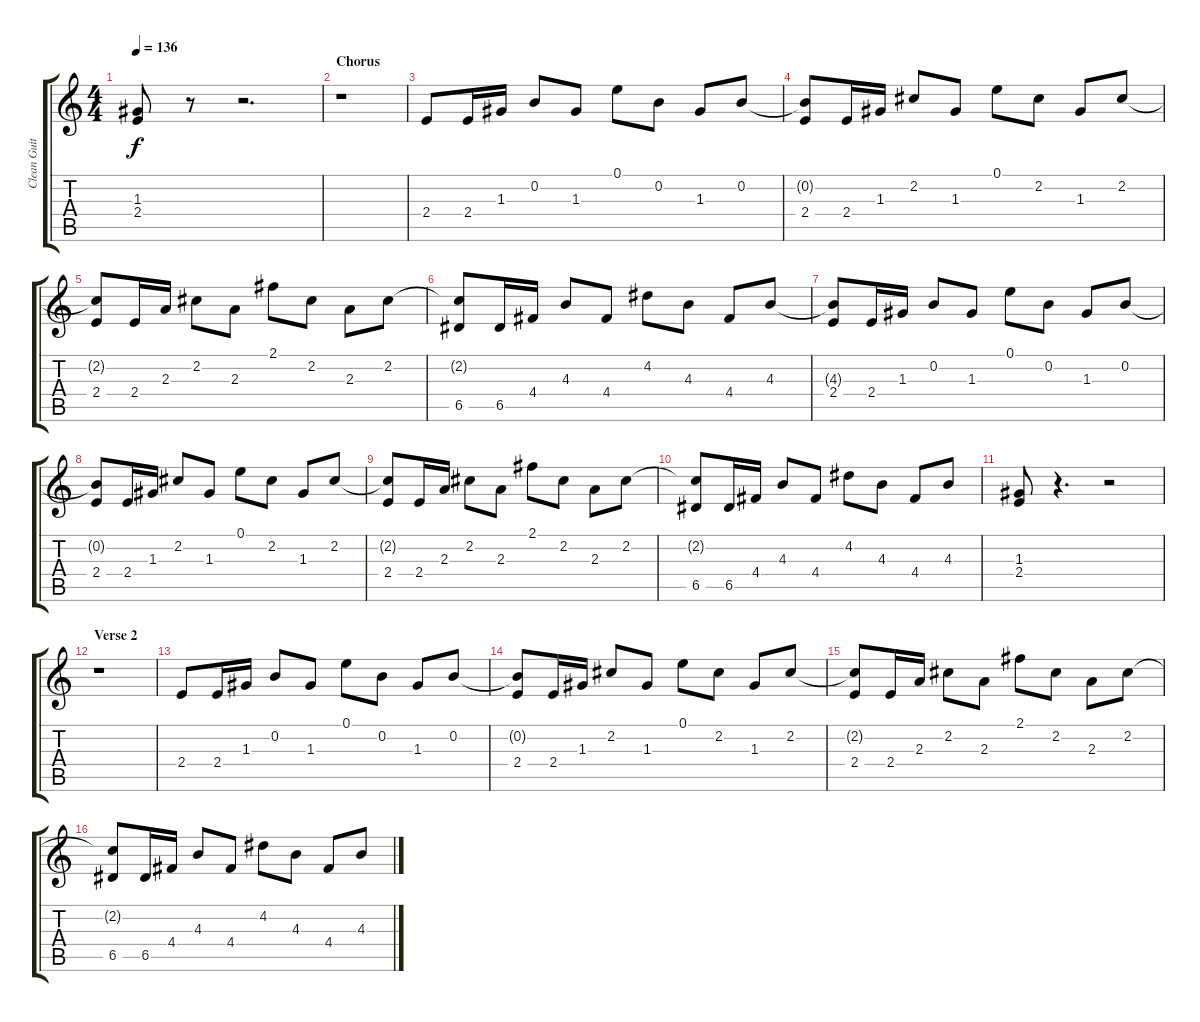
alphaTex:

\track ("Clean Guitar" "Clean Guit") {instrument electricguitarclean}
\staff {score tabs}
\tuning (E4 B3 G3 D3 A2 E2) {hide}
\ts (4 4)
\tempo 136
\clef g2
\ks c
(1.3 2.4).8{dy f} r.8 r.2{d} |
\section ("" "Chorus")
r.1 |
2.4.8 2.4.16 1.3.16 0.2.8 1.3.8 0.1.8 0.2.8 1.3.8 0.2.8 |
(0.2{t} 2.4).8 2.4.16 1.3.16 2.2.8 1.3.8 0.1.8 2.2.8 1.3.8 2.2.8 |
(2.2{t} 2.4).8 2.4.16 2.3.16 2.2.8 2.3.8 2.1.8 2.2.8 2.3.8 2.2.8 |
(2.2{t} 6.5).8 6.5.16 4.4.16 4.3.8 4.4.8 4.2.8 4.3.8 4.4.8 4.3.8 |
(4.3{t} 2.4).8 2.4.16 1.3.16 0.2.8 1.3.8 0.1.8 0.2.8 1.3.8 0.2.8 |
(0.2{t} 2.4).8 2.4.16 1.3.16 2.2.8 1.3.8 0.1.8 2.2.8 1.3.8 2.2.8 |
(2.2{t} 2.4).8 2.4.16 2.3.16 2.2.8 2.3.8 2.1.8 2.2.8 2.3.8 2.2.8 |
(2.2{t} 6.5).8 6.5.16 4.4.16 4.3.8 4.4.8 4.2.8 4.3.8 4.4.8 4.3.8 |
(1.3 2.4).8 r.4{d} r.2 |
\section ("" "Verse 2")
r.1 |
2.4.8 2.4.16 1.3.16 0.2.8 1.3.8 0.1.8 0.2.8 1.3.8 0.2.8 |
(0.2{t} 2.4).8 2.4.16 1.3.16 2.2.8 1.3.8 0.1.8 2.2.8 1.3.8 2.2.8 |
(2.2{t} 2.4).8 2.4.16 2.3.16 2.2.8 2.3.8 2.1.8 2.2.8 2.3.8 2.2.8 |
(2.2{t} 6.5).8 6.5.16 4.4.16 4.3.8 4.4.8 4.2.8 4.3.8 4.4.8 4.3.8
